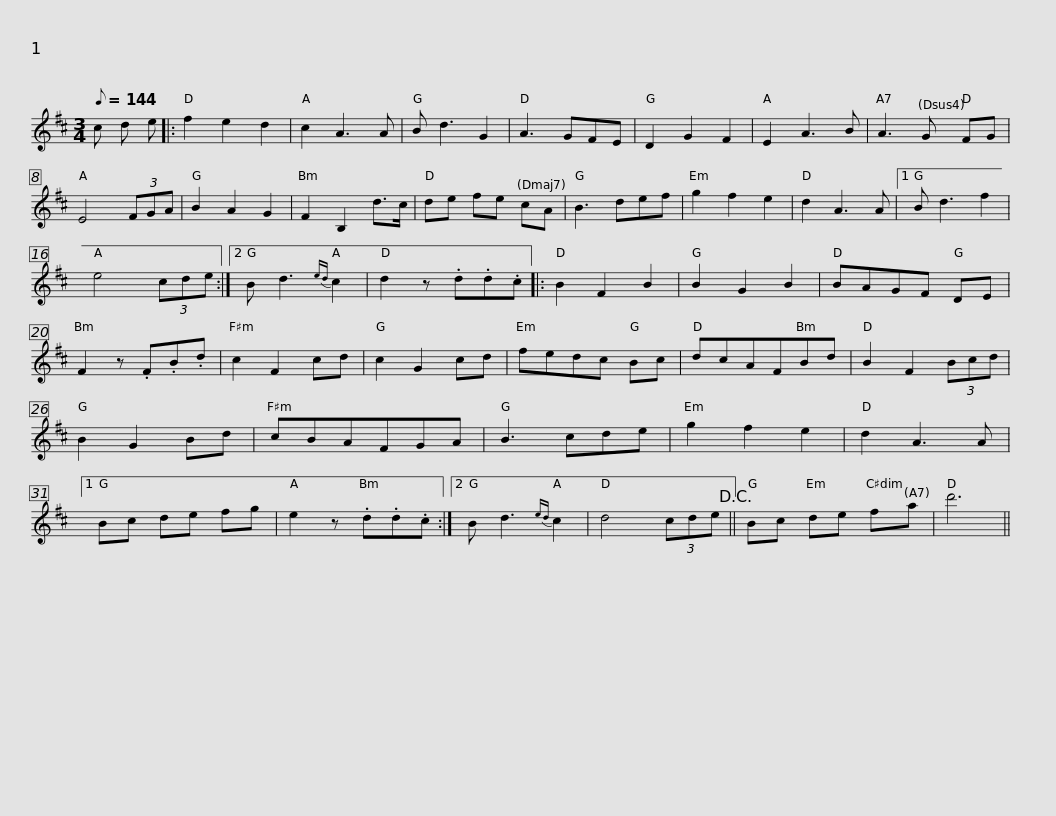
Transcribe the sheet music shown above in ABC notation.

X:1
L:1/8
Q:1/8=144
M:3/4
I:linebreak $
K:D
V:1 treble
V:1
 c d e |: f2 e2 d2 | c2 A3 A | B d3 G2 | A3 GFE | %5
 D2 G2 F2 | E2 A3 B | A3 G FG | E4 (3FGA | B2 A2 G2 |$ %10
 F2 B,2 d>c | de fe cA | B3 def | g2 f2 e2 | d2 A3 A |1 %15
 B d3 f2 | e4 (3cde :|2 B d3{ed} c2 | d2 z .d.d.c |:$ B2 F2 B2 | %20
 B2 G2 B2 | BAGF DE | F2 z .F.B.d | c2 F2 cd | c2 G2 cd | %25
 fedc Bc | dcAFBd | B2 F2 (3Bcd |$ B2 G2 Bd | cBAFGA | %30
 B3 cde | g2 f2 e2 | d2 A3 A |1$ Bc de fg | e2 z .d.d.c :|2 %35
 B d3{ed} c2 | d4 (3cde!D.C.! || Bc de fa | d'6 || %39
